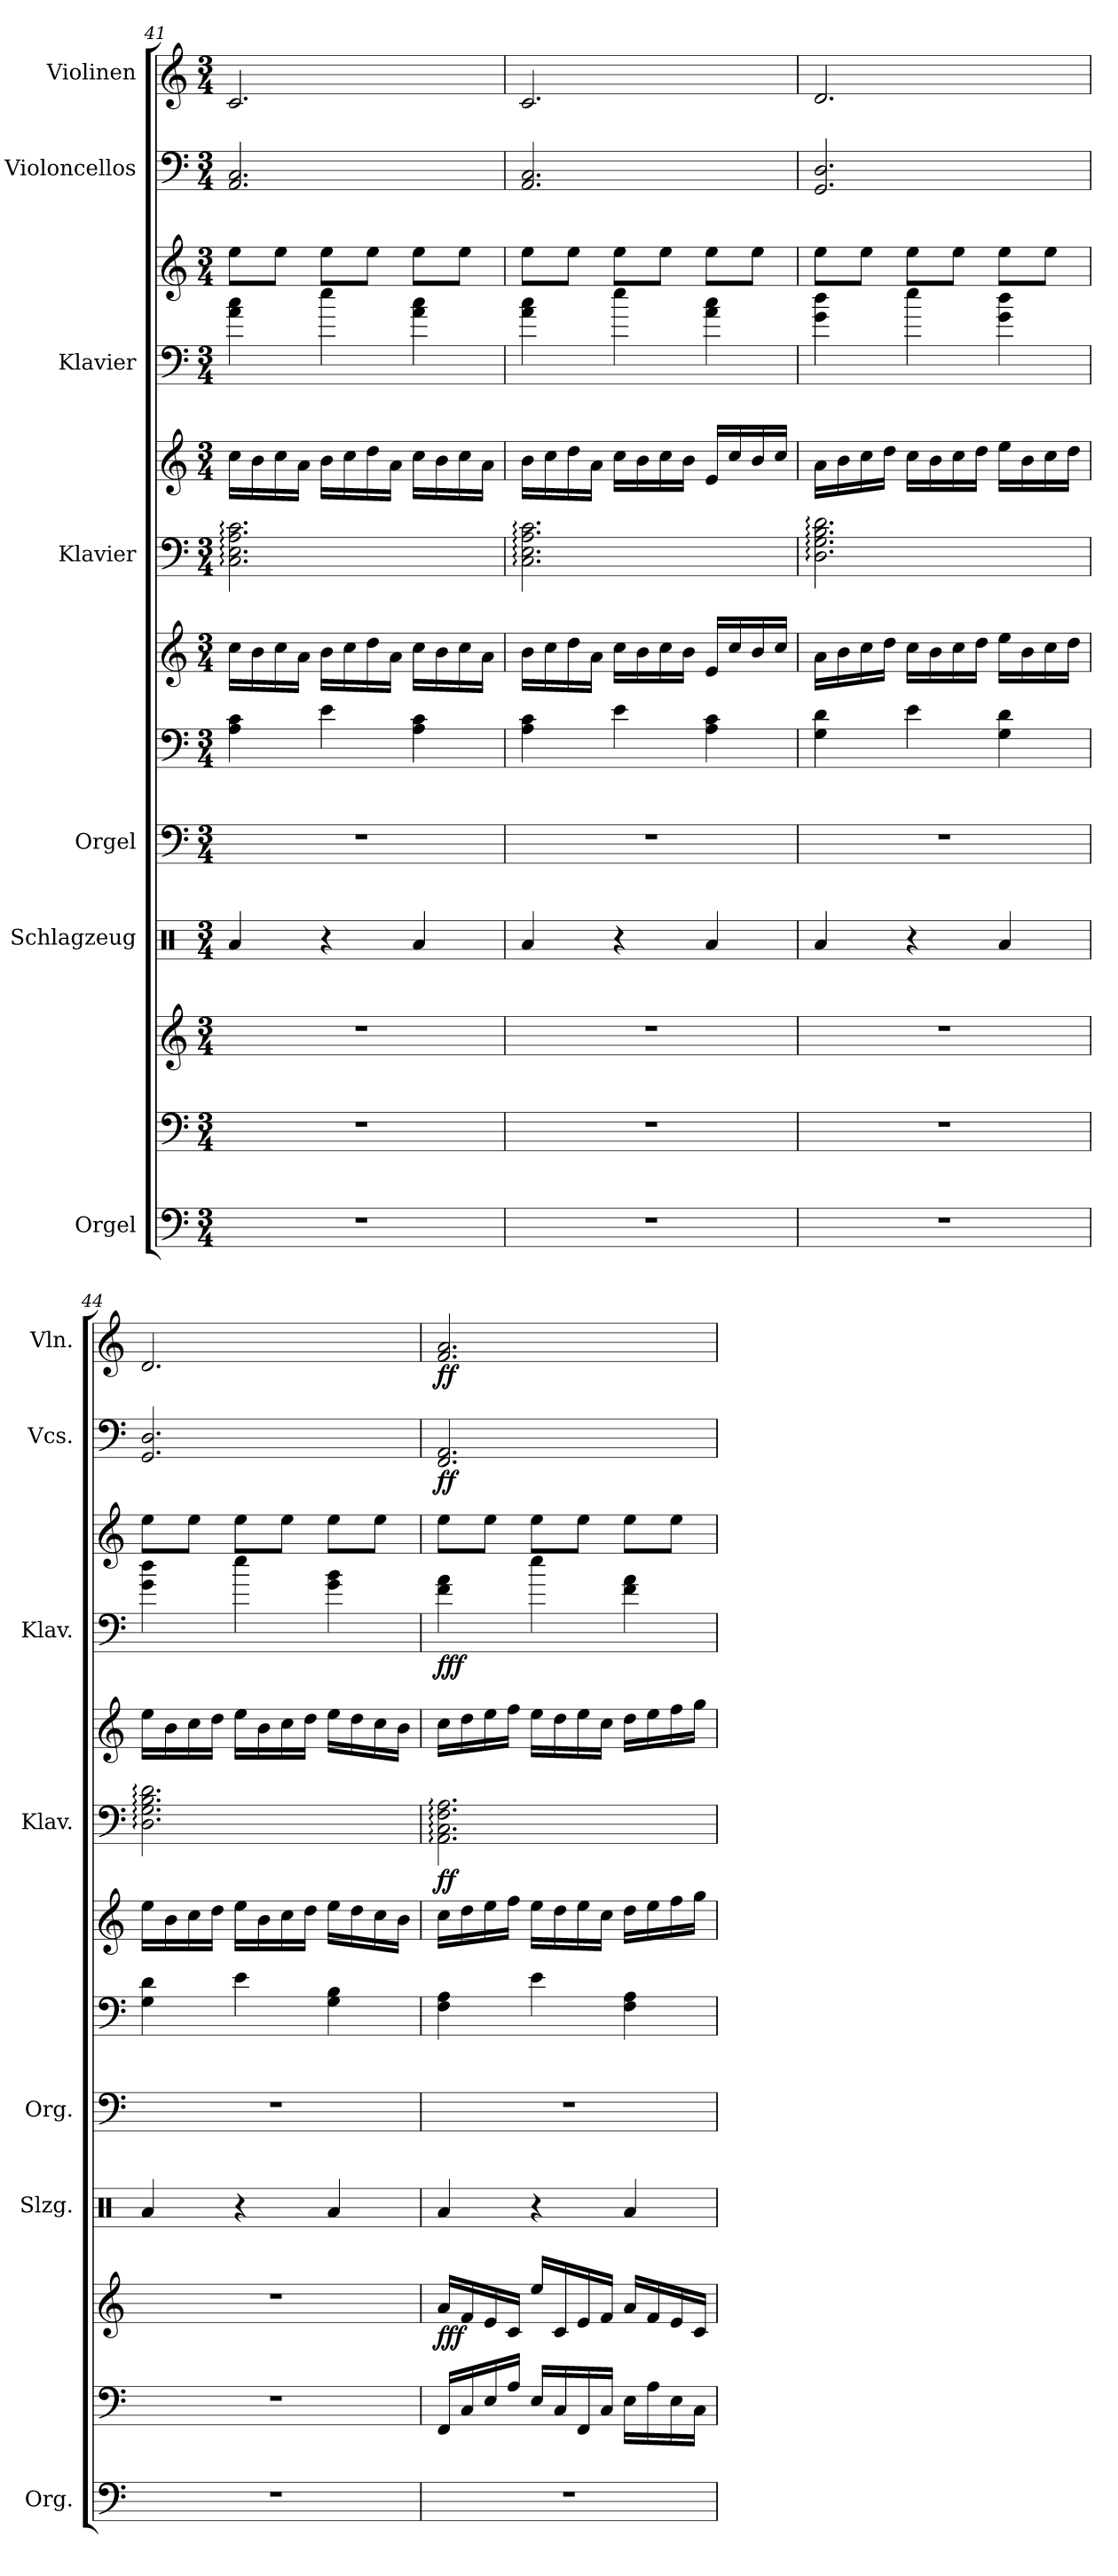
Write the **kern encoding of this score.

**kern	**kern	**kern	**dynam	**kern	**kern	**kern	**kern	**kern	**kern	**dynam	**kern	**kern	**dynam	**kern	**dynam	**kern	**dynam
*part7	*part7	*part7	*part7	*part6	*part5	*part5	*part5	*part4	*part4	*part4	*part3	*part3	*part3	*part2	*part2	*part1	*part1
*staff13	*staff12	*staff11	*staff11/12/13	*staff10	*staff9	*staff8	*staff7	*staff6	*staff5	*staff5/6	*staff4	*staff3	*staff3/4	*staff2	*staff2	*staff1	*staff1
*I"Orgel	*	*	*	*I"Schlagzeug	*I"Orgel	*	*	*I"Klavier	*	*	*I"Klavier	*	*	*I"Violoncellos	*	*I"Violinen	*
*I'Org.	*	*	*	*I'Slzg.	*I'Org.	*	*	*I'Klav.	*	*	*I'Klav.	*	*	*I'Vcs.	*	*I'Vln.	*
*clefF4	*clefF4	*clefG2	*	*clefX	*clefF4	*clefF4	*clefG2	*clefF4	*clefG2	*	*clefF4	*clefG2	*	*clefF4	*	*clefG2	*
*k[]	*k[]	*k[]	*	*k[]	*k[]	*k[]	*k[]	*k[]	*k[]	*	*k[]	*k[]	*	*k[]	*	*k[]	*
*M3/4	*M3/4	*M3/4	*	*M3/4	*M3/4	*M3/4	*M3/4	*M3/4	*M3/4	*	*M3/4	*M3/4	*	*M3/4	*	*M3/4	*
=41	=41	=41	=41	=41	=41	=41	=41	=41	=41	=41	=41	=41	=41	=41	=41	=41	=41
2.r	2.r	2.r	.	4Ra/	2.r	4A\ 4c\	16cc\LL	2.C\: 2.E\: 2.A\: 2.c\:	16cc\LL	.	4a\ 4cc\	8ee\L	.	2.AA/ 2.C/	.	2.c/	.
.	.	.	.	.	.	.	16b\	.	16b\	.	.	.	.	.	.	.	.
.	.	.	.	.	.	.	16cc\	.	16cc\	.	.	8ee\J	.	.	.	.	.
.	.	.	.	.	.	.	16a\JJ	.	16a\JJ	.	.	.	.	.	.	.	.
.	.	.	.	4r	.	4e\	16b\LL	.	16b\LL	.	4ee\	8ee\L	.	.	.	.	.
.	.	.	.	.	.	.	16cc\	.	16cc\	.	.	.	.	.	.	.	.
.	.	.	.	.	.	.	16dd\	.	16dd\	.	.	8ee\J	.	.	.	.	.
.	.	.	.	.	.	.	16a\JJ	.	16a\JJ	.	.	.	.	.	.	.	.
.	.	.	.	4Ra/	.	4A\ 4c\	16cc\LL	.	16cc\LL	.	4a\ 4cc\	8ee\L	.	.	.	.	.
.	.	.	.	.	.	.	16b\	.	16b\	.	.	.	.	.	.	.	.
.	.	.	.	.	.	.	16cc\	.	16cc\	.	.	8ee\J	.	.	.	.	.
.	.	.	.	.	.	.	16a\JJ	.	16a\JJ	.	.	.	.	.	.	.	.
!!LO:PB:g=z
=42	=42	=42	=42	=42	=42	=42	=42	=42	=42	=42	=42	=42	=42	=42	=42	=42	=42
2.r	2.r	2.r	.	4Ra/	2.r	4A\ 4c\	16b\LL	2.C\: 2.E\: 2.A\: 2.c\:	16b\LL	.	4a\ 4cc\	8ee\L	.	2.AA/ 2.C/	.	2.c/	.
.	.	.	.	.	.	.	16cc\	.	16cc\	.	.	.	.	.	.	.	.
.	.	.	.	.	.	.	16dd\	.	16dd\	.	.	8ee\J	.	.	.	.	.
.	.	.	.	.	.	.	16a\JJ	.	16a\JJ	.	.	.	.	.	.	.	.
.	.	.	.	4r	.	4e\	16cc\LL	.	16cc\LL	.	4ee\	8ee\L	.	.	.	.	.
.	.	.	.	.	.	.	16b\	.	16b\	.	.	.	.	.	.	.	.
.	.	.	.	.	.	.	16cc\	.	16cc\	.	.	8ee\J	.	.	.	.	.
.	.	.	.	.	.	.	16b\JJ	.	16b\JJ	.	.	.	.	.	.	.	.
.	.	.	.	4Ra/	.	4A\ 4c\	16e/LL	.	16e/LL	.	4a\ 4cc\	8ee\L	.	.	.	.	.
.	.	.	.	.	.	.	16cc/	.	16cc/	.	.	.	.	.	.	.	.
.	.	.	.	.	.	.	16b/	.	16b/	.	.	8ee\J	.	.	.	.	.
.	.	.	.	.	.	.	16cc/JJ	.	16cc/JJ	.	.	.	.	.	.	.	.
=43	=43	=43	=43	=43	=43	=43	=43	=43	=43	=43	=43	=43	=43	=43	=43	=43	=43
2.r	2.r	2.r	.	4Ra/	2.r	4G\ 4d\	16a\LL	2.D\: 2.G\: 2.B\: 2.d\:	16a\LL	.	4g\ 4dd\	8ee\L	.	2.GG/ 2.D/	.	2.d/	.
.	.	.	.	.	.	.	16b\	.	16b\	.	.	.	.	.	.	.	.
.	.	.	.	.	.	.	16cc\	.	16cc\	.	.	8ee\J	.	.	.	.	.
.	.	.	.	.	.	.	16dd\JJ	.	16dd\JJ	.	.	.	.	.	.	.	.
.	.	.	.	4r	.	4e\	16cc\LL	.	16cc\LL	.	4ee\	8ee\L	.	.	.	.	.
.	.	.	.	.	.	.	16b\	.	16b\	.	.	.	.	.	.	.	.
.	.	.	.	.	.	.	16cc\	.	16cc\	.	.	8ee\J	.	.	.	.	.
.	.	.	.	.	.	.	16dd\JJ	.	16dd\JJ	.	.	.	.	.	.	.	.
.	.	.	.	4Ra/	.	4G\ 4d\	16ee\LL	.	16ee\LL	.	4g\ 4dd\	8ee\L	.	.	.	.	.
.	.	.	.	.	.	.	16b\	.	16b\	.	.	.	.	.	.	.	.
.	.	.	.	.	.	.	16cc\	.	16cc\	.	.	8ee\J	.	.	.	.	.
.	.	.	.	.	.	.	16dd\JJ	.	16dd\JJ	.	.	.	.	.	.	.	.
=44	=44	=44	=44	=44	=44	=44	=44	=44	=44	=44	=44	=44	=44	=44	=44	=44	=44
2.r	2.r	2.r	.	4Ra/	2.r	4G\ 4d\	16ee\LL	2.D\: 2.G\: 2.B\: 2.d\:	16ee\LL	.	4g\ 4dd\	8ee\L	.	2.GG/ 2.D/	.	2.d/	.
.	.	.	.	.	.	.	16b\	.	16b\	.	.	.	.	.	.	.	.
.	.	.	.	.	.	.	16cc\	.	16cc\	.	.	8ee\J	.	.	.	.	.
.	.	.	.	.	.	.	16dd\JJ	.	16dd\JJ	.	.	.	.	.	.	.	.
.	.	.	.	4r	.	4e\	16ee\LL	.	16ee\LL	.	4ee\	8ee\L	.	.	.	.	.
.	.	.	.	.	.	.	16b\	.	16b\	.	.	.	.	.	.	.	.
.	.	.	.	.	.	.	16cc\	.	16cc\	.	.	8ee\J	.	.	.	.	.
.	.	.	.	.	.	.	16dd\JJ	.	16dd\JJ	.	.	.	.	.	.	.	.
.	.	.	.	4Ra/	.	4G\ 4B\	16ee\LL	.	16ee\LL	.	4g\ 4b\	8ee\L	.	.	.	.	.
.	.	.	.	.	.	.	16dd\	.	16dd\	.	.	.	.	.	.	.	.
.	.	.	.	.	.	.	16cc\	.	16cc\	.	.	8ee\J	.	.	.	.	.
.	.	.	.	.	.	.	16b\JJ	.	16b\JJ	.	.	.	.	.	.	.	.
!!LO:PB:g=z
=45	=45	=45	=45	=45	=45	=45	=45	=45	=45	=45	=45	=45	=45	=45	=45	=45	=45
!	!	!	!LO:DY:b	!	!	!	!	!	!	!LO:DY:b=2	!	!	!LO:DY:b=2	!	!LO:DY:b	!	!LO:DY:b
2.r	16FF/LL	16a/LL	fff	4Ra/	2.r	4F\ 4A\	16cc\LL	2.AA\: 2.C\: 2.F\: 2.A\:	16cc\LL	ff	4f\ 4a\	8ee\L	fff	2.FF/ 2.AA/	ff	2.f/ 2.a/	ff
.	16C/	16f/	.	.	.	.	16dd\	.	16dd\	.	.	.	.	.	.	.	.
.	16E/	16e/	.	.	.	.	16ee\	.	16ee\	.	.	8ee\J	.	.	.	.	.
.	16A/JJ	16c/JJ	.	.	.	.	16ff\JJ	.	16ff\JJ	.	.	.	.	.	.	.	.
.	16E/LL	16ee/LL	.	4r	.	4e\	16ee\LL	.	16ee\LL	.	4ee\	8ee\L	.	.	.	.	.
.	16C/	16c/	.	.	.	.	16dd\	.	16dd\	.	.	.	.	.	.	.	.
.	16FF/	16e/	.	.	.	.	16ee\	.	16ee\	.	.	8ee\J	.	.	.	.	.
.	16C/JJ	16f/JJ	.	.	.	.	16cc\JJ	.	16cc\JJ	.	.	.	.	.	.	.	.
.	16E\LL	16a/LL	.	4Ra/	.	4F\ 4A\	16dd\LL	.	16dd\LL	.	4f\ 4a\	8ee\L	.	.	.	.	.
.	16A\	16f/	.	.	.	.	16ee\	.	16ee\	.	.	.	.	.	.	.	.
.	16E\	16e/	.	.	.	.	16ff\	.	16ff\	.	.	8ee\J	.	.	.	.	.
.	16C\JJ	16c/JJ	.	.	.	.	16gg\JJ	.	16gg\JJ	.	.	.	.	.	.	.	.
=	=	=	=	=	=	=	=	=	=	=	=	=	=	=	=	=	=
*-	*-	*-	*-	*-	*-	*-	*-	*-	*-	*-	*-	*-	*-	*-	*-	*-	*-
